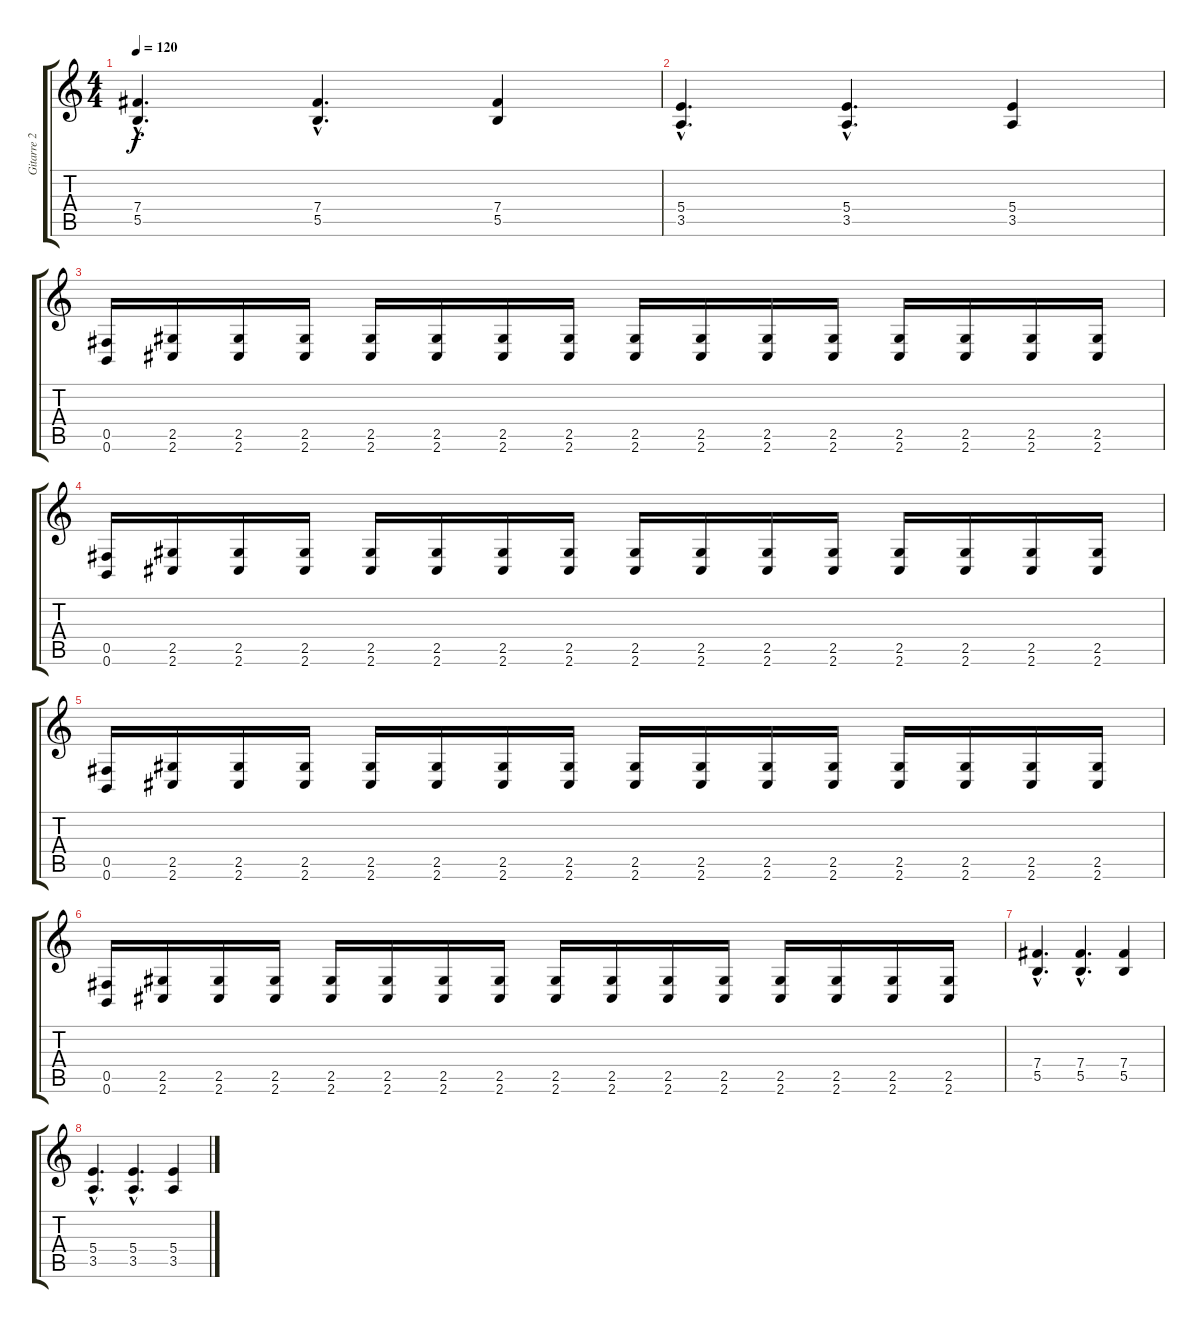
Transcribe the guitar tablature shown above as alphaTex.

\track ("Gitarre 2" "Gitarre 2") {instrument distortionguitar}
\staff {score tabs}
\tuning (Db4 Ab3 E3 B2 Gb2 B1) {hide}
\ts (4 4)
\tempo 120
\clef g2
\ks c
(7.4{hac} 5.5{hac}).4{d dy f} (7.4{hac} 5.5{hac}).4{d} (7.4 5.5).4 |
(5.4{hac} 3.5{hac}).4{d} (5.4{hac} 3.5{hac}).4{d} (5.4 3.5).4 |
(0.5 0.6).16 (2.5 2.6).16 (2.5 2.6).16 (2.5 2.6).16 (2.5 2.6).16 (2.5 2.6).16 (2.5 2.6).16 (2.5 2.6).16 (2.5 2.6).16 (2.5 2.6).16 (2.5 2.6).16 (2.5 2.6).16 (2.5 2.6).16 (2.5 2.6).16 (2.5 2.6).16 (2.5 2.6).16 |
(0.5 0.6).16 (2.5 2.6).16 (2.5 2.6).16 (2.5 2.6).16 (2.5 2.6).16 (2.5 2.6).16 (2.5 2.6).16 (2.5 2.6).16 (2.5 2.6).16 (2.5 2.6).16 (2.5 2.6).16 (2.5 2.6).16 (2.5 2.6).16 (2.5 2.6).16 (2.5 2.6).16 (2.5 2.6).16 |
(0.5 0.6).16 (2.5 2.6).16 (2.5 2.6).16 (2.5 2.6).16 (2.5 2.6).16 (2.5 2.6).16 (2.5 2.6).16 (2.5 2.6).16 (2.5 2.6).16 (2.5 2.6).16 (2.5 2.6).16 (2.5 2.6).16 (2.5 2.6).16 (2.5 2.6).16 (2.5 2.6).16 (2.5 2.6).16 |
(0.5 0.6).16 (2.5 2.6).16 (2.5 2.6).16 (2.5 2.6).16 (2.5 2.6).16 (2.5 2.6).16 (2.5 2.6).16 (2.5 2.6).16 (2.5 2.6).16 (2.5 2.6).16 (2.5 2.6).16 (2.5 2.6).16 (2.5 2.6).16 (2.5 2.6).16 (2.5 2.6).16 (2.5 2.6).16 |
(7.4{hac} 5.5{hac}).4{d} (7.4{hac} 5.5{hac}).4{d} (7.4 5.5).4 |
(5.4{hac} 3.5{hac}).4{d} (5.4{hac} 3.5{hac}).4{d} (5.4 3.5).4
